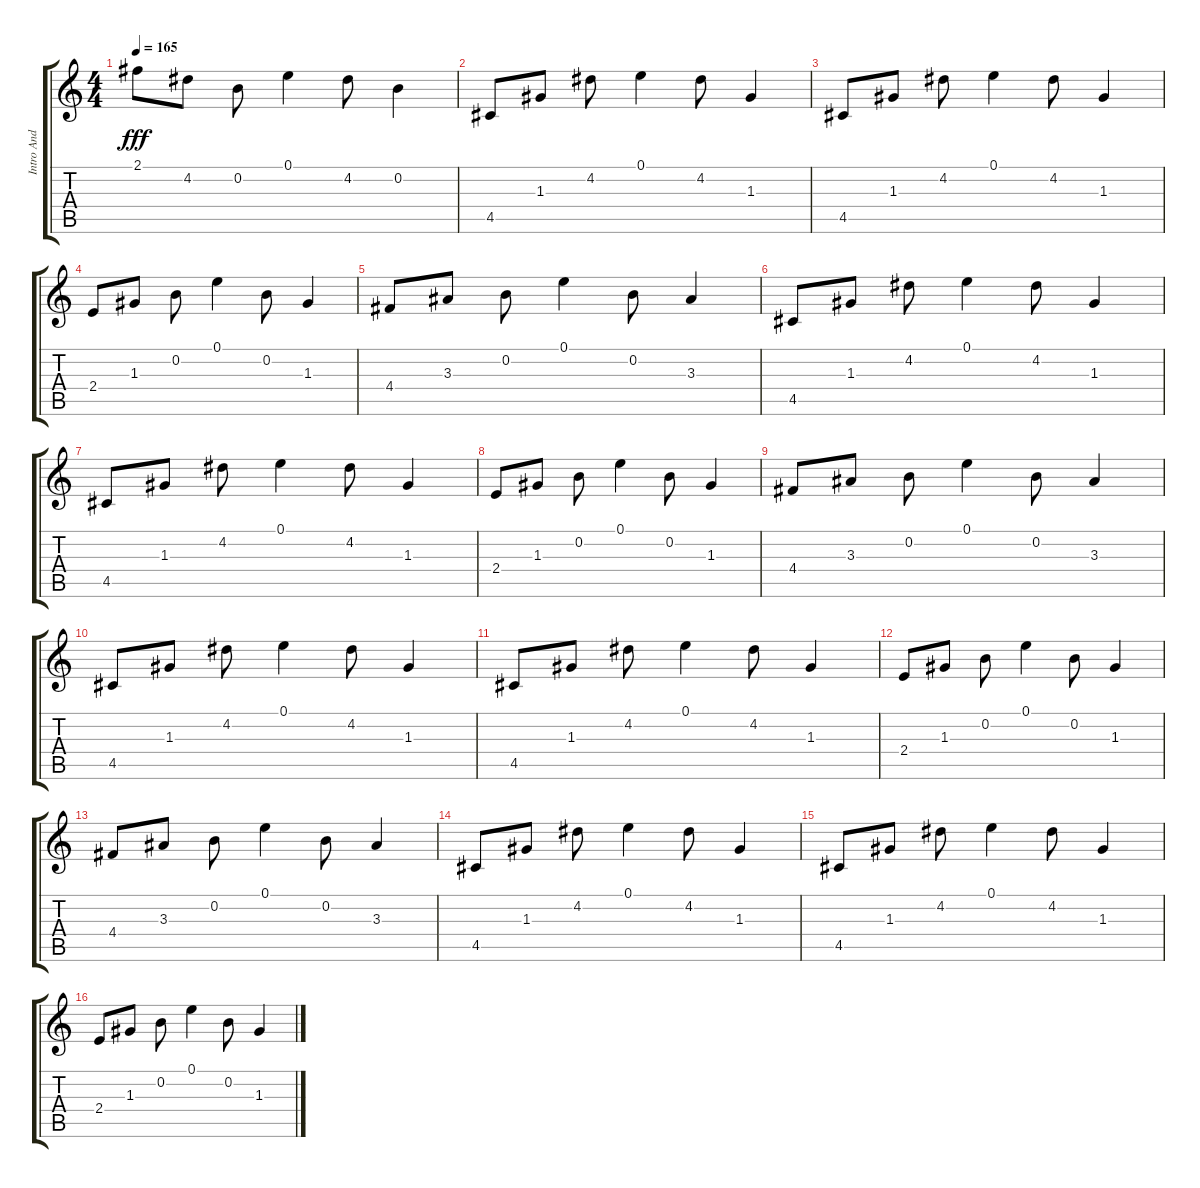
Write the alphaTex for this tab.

\track ("Intro And Main Guitar" "Intro And ") {instrument electricguitarclean}
\staff {score tabs}
\tuning (E4 B3 G3 D3 A2 E2) {hide}
\ts (4 4)
\tempo 165
\clef g2
\ks c
2.1.8{dy fff} 4.2.8 0.2.8 0.1.4 4.2.8 0.2.4 |
4.5.8 1.3.8 4.2.8 0.1.4 4.2.8 1.3.4 |
4.5.8 1.3.8 4.2.8 0.1.4 4.2.8 1.3.4 |
2.4.8 1.3.8 0.2.8 0.1.4 0.2.8 1.3.4 |
4.4.8 3.3.8 0.2.8 0.1.4 0.2.8 3.3.4 |
4.5.8 1.3.8 4.2.8 0.1.4 4.2.8 1.3.4 |
4.5.8 1.3.8 4.2.8 0.1.4 4.2.8 1.3.4 |
2.4.8 1.3.8 0.2.8 0.1.4 0.2.8 1.3.4 |
4.4.8 3.3.8 0.2.8 0.1.4 0.2.8 3.3.4 |
4.5.8 1.3.8 4.2.8 0.1.4 4.2.8 1.3.4 |
4.5.8 1.3.8 4.2.8 0.1.4 4.2.8 1.3.4 |
2.4.8 1.3.8 0.2.8 0.1.4 0.2.8 1.3.4 |
4.4.8 3.3.8 0.2.8 0.1.4 0.2.8 3.3.4 |
4.5.8 1.3.8 4.2.8 0.1.4 4.2.8 1.3.4 |
4.5.8 1.3.8 4.2.8 0.1.4 4.2.8 1.3.4 |
2.4.8 1.3.8 0.2.8 0.1.4 0.2.8 1.3.4
